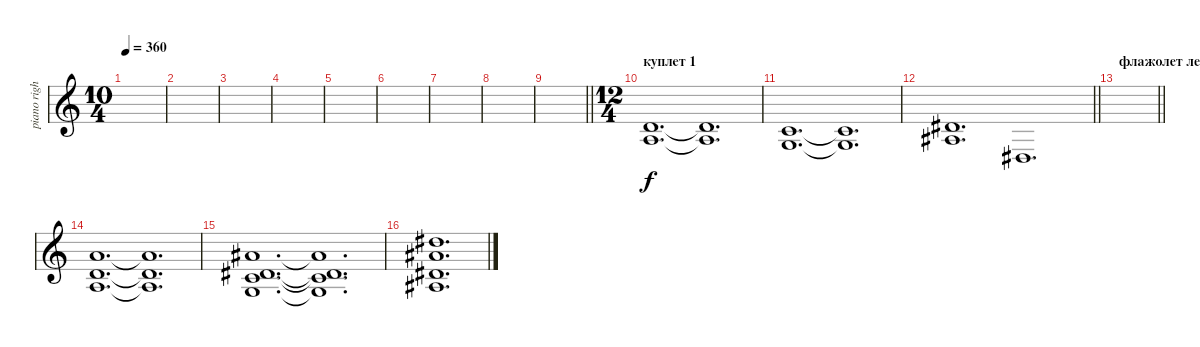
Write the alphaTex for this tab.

\track ("piano right hend" "piano righ") {instrument acousticgrandpiano}
\staff {score}
\tuning (D4 A3 F3 C3 G2 D2) {hide}
\ts (10 4)
\tempo 360
\clef g2
\ks c
|
|
|
|
|
|
|
|
\barLineRight lightlight
|
\ts (12 4)
\section ("" "куплет 1")
(9.3 9.4).1{d} (9.3{t} 9.4{t}).1{d} |
(7.3 7.4).1{d} (7.3{t} 7.4{t}).1{d} |
\barLineRight lightlight
(10.3 10.4).1{d} 8.5.1{d} |
\section ("" "флажолет левой рукой")
\barLineRight lightlight
|
(12.2 9.3 9.4).1{d} (12.2{t} 9.3{t} 9.4{t}).1{d} |
(8.1 6.2 7.3 7.4).1{d} (8.1{t} 6.2{t} 7.3{t} 7.4{t}).1{d} |
(13.1 13.2 10.3 10.4).1{d}
